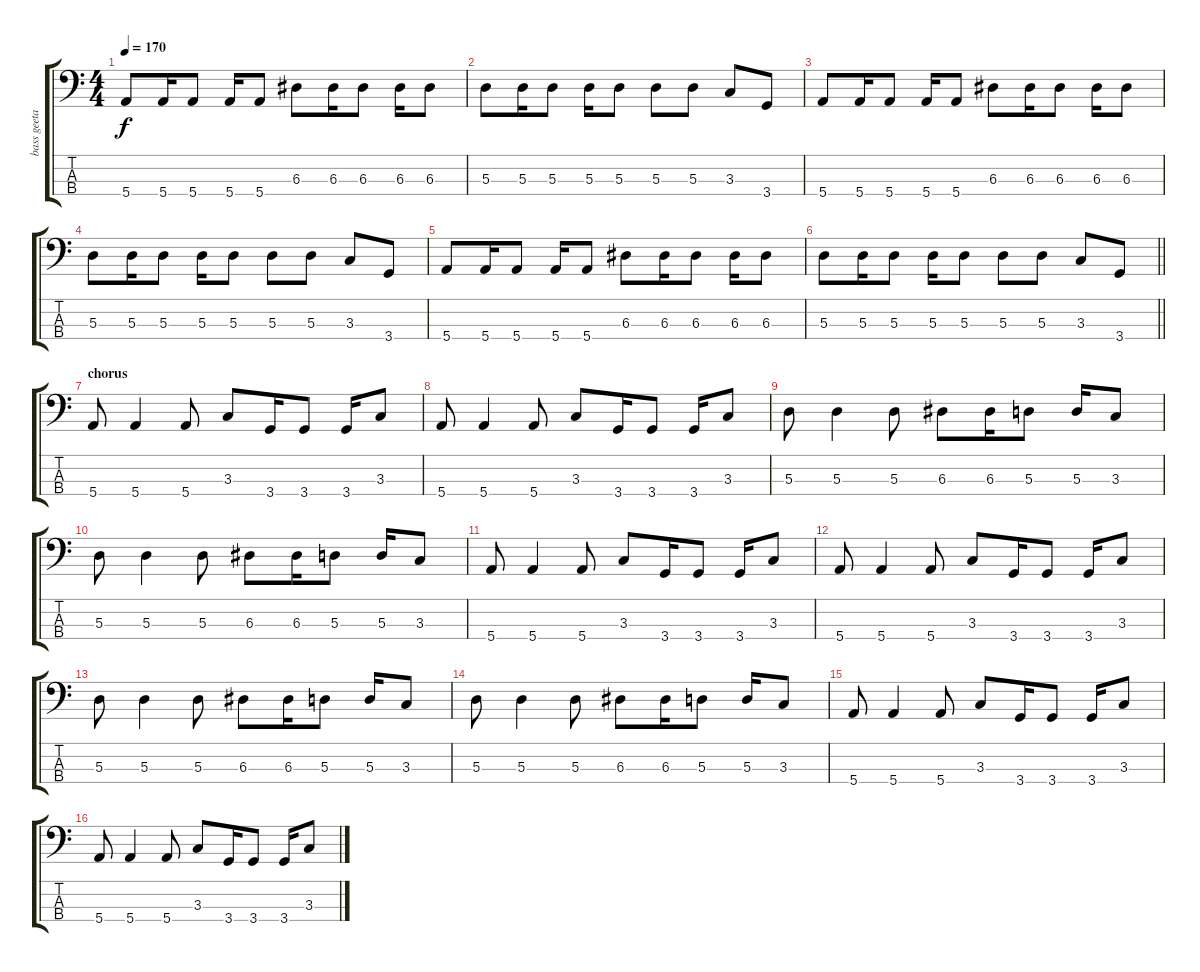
\track ("bass geetar" "bass geeta") {instrument electricbasspick}
\staff {score tabs}
\tuning (G2 D2 A1 E1) {hide}
\ts (4 4)
\tempo 170
\clef f4
\ks c
5.4.8{dy f} 5.4.16 5.4.8 5.4.16 5.4.8 6.3.8 6.3.16 6.3.8 6.3.16 6.3.8 |
5.3.8 5.3.16 5.3.8 5.3.16 5.3.8 5.3.8 5.3.8 3.3.8 3.4.8 |
5.4.8 5.4.16 5.4.8 5.4.16 5.4.8 6.3.8 6.3.16 6.3.8 6.3.16 6.3.8 |
5.3.8 5.3.16 5.3.8 5.3.16 5.3.8 5.3.8 5.3.8 3.3.8 3.4.8 |
5.4.8 5.4.16 5.4.8 5.4.16 5.4.8 6.3.8 6.3.16 6.3.8 6.3.16 6.3.8 |
\barLineRight lightlight
5.3.8 5.3.16 5.3.8 5.3.16 5.3.8 5.3.8 5.3.8 3.3.8 3.4.8 |
\section ("" "chorus")
5.4.8 5.4.4 5.4.8 3.3.8 3.4.16 3.4.8 3.4.16 3.3.8 |
5.4.8 5.4.4 5.4.8 3.3.8 3.4.16 3.4.8 3.4.16 3.3.8 |
5.3.8 5.3.4 5.3.8 6.3.8 6.3.16 5.3.8 5.3.16 3.3.8 |
5.3.8 5.3.4 5.3.8 6.3.8 6.3.16 5.3.8 5.3.16 3.3.8 |
5.4.8 5.4.4 5.4.8 3.3.8 3.4.16 3.4.8 3.4.16 3.3.8 |
5.4.8 5.4.4 5.4.8 3.3.8 3.4.16 3.4.8 3.4.16 3.3.8 |
5.3.8 5.3.4 5.3.8 6.3.8 6.3.16 5.3.8 5.3.16 3.3.8 |
5.3.8 5.3.4 5.3.8 6.3.8 6.3.16 5.3.8 5.3.16 3.3.8 |
5.4.8 5.4.4 5.4.8 3.3.8 3.4.16 3.4.8 3.4.16 3.3.8 |
5.4.8 5.4.4 5.4.8 3.3.8 3.4.16 3.4.8 3.4.16 3.3.8
